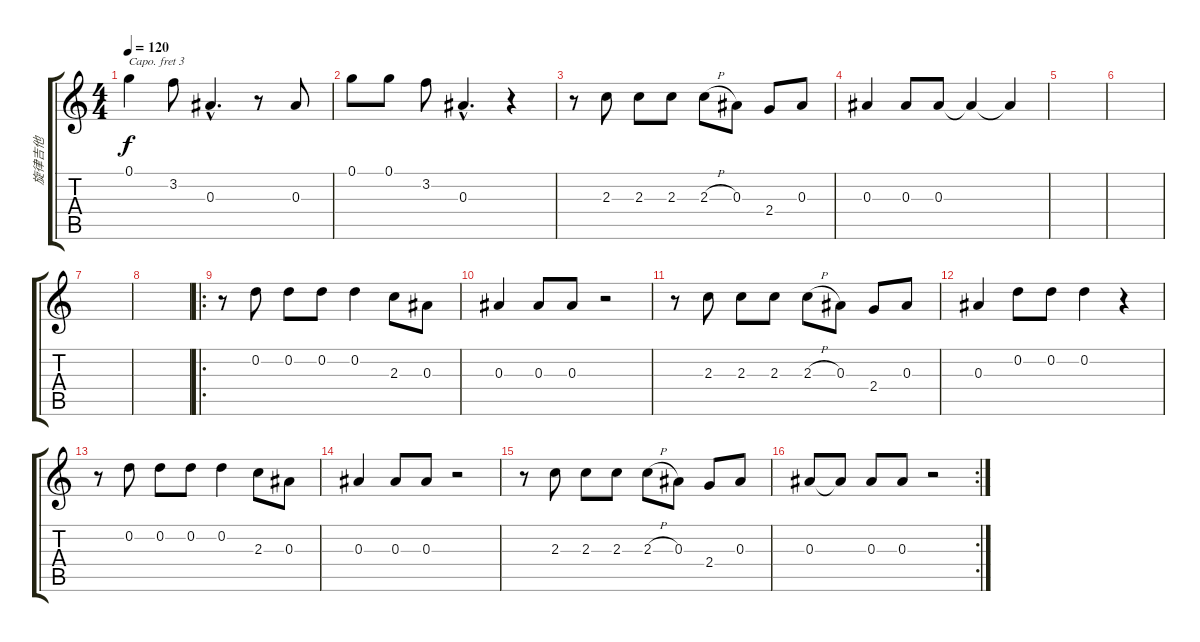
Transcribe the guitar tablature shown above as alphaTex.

\track ("旋律吉他" "旋律吉他") {instrument synthbass1}
\staff {score tabs}
\capo 3
\tuning (E4 B3 G3 D3 A2 E2) {hide}
\ts (4 4)
\tempo 120
\clef g2
\ks c
0.1.4{dy f} 3.2.8 0.3{hac}.4{d} r.8 0.3.8 |
0.1.8 0.1.8 3.2.8 0.3{hac}.4{d} r.4 |
r.8 2.3.8 2.3.8 2.3.8 2.3{h}.8 0.3.8 2.4.8 0.3.8 |
0.3.4 0.3.8 0.3.8 0.3{t}.4 0.3{t}.4 |
|
|
|
|
\ro
r.8 0.2.8 0.2.8 0.2.8 0.2.4 2.3.8 0.3.8 |
0.3.4 0.3.8 0.3.8 r.2 |
r.8 2.3.8 2.3.8 2.3.8 2.3{h}.8 0.3.8 2.4.8 0.3.8 |
0.3.4 0.2.8 0.2.8 0.2.4 r.4 |
r.8 0.2.8 0.2.8 0.2.8 0.2.4 2.3.8 0.3.8 |
0.3.4 0.3.8 0.3.8 r.2 |
r.8 2.3.8 2.3.8 2.3.8 2.3{h}.8 0.3.8 2.4.8 0.3.8 |
\rc 2
0.3.8 0.3{t}.8 0.3.8 0.3.8 r.2
